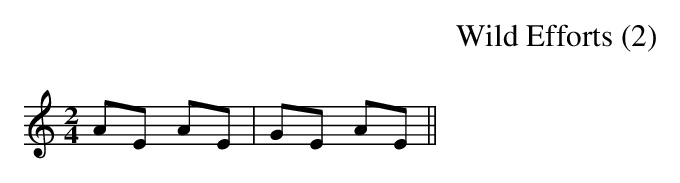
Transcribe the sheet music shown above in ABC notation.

X:1
T:Wild Efforts (2)
M:2/4
L:1/8
K:C
AE AE|GE AE||
